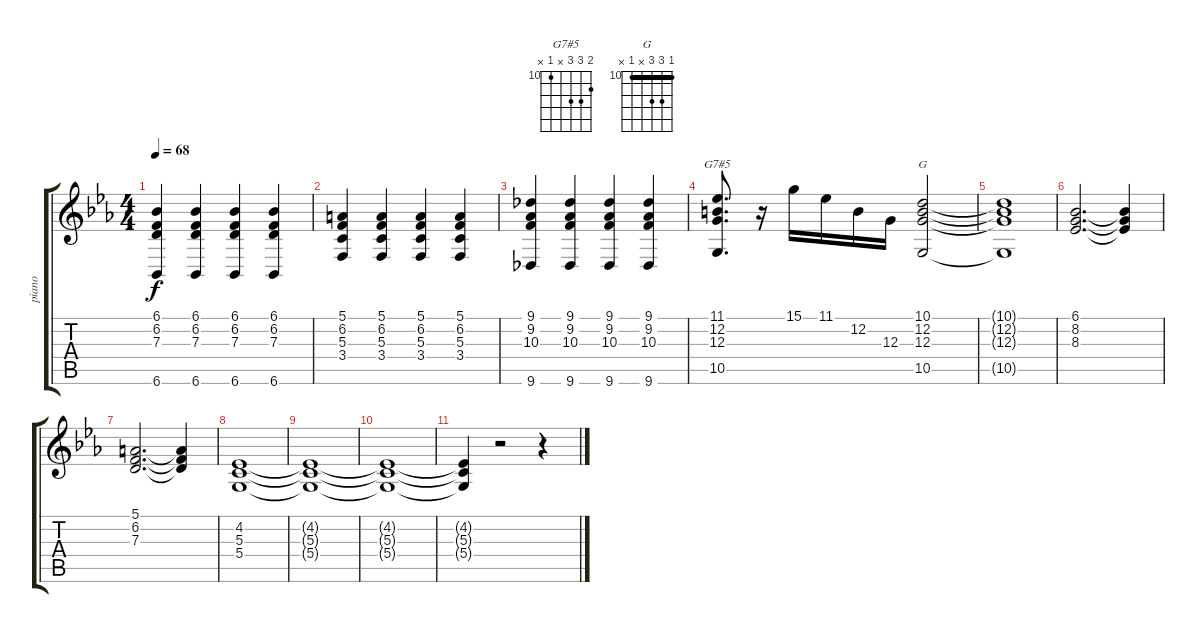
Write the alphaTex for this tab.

\track ("piano" "piano") {instrument acousticgrandpiano}
\staff {score tabs}
\tuning (E4 B3 G3 D3 A2 E2) {hide}
\chord ("G7#5" 11 12 12 x 10 x) {firstfret 10}
\chord ("G" 10 12 12 x 10 x) {firstfret 10 barre 10}
\ts (4 4)
\tempo 68
\clef g2
\ks cminor
(6.1 6.2 7.3 6.6).4{dy f} (6.1 6.2 7.3 6.6).4 (6.1 6.2 7.3 6.6).4 (6.1 6.2 7.3 6.6).4 |
(5.1 6.2 5.3 3.4).4 (5.1 6.2 5.3 3.4).4 (5.1 6.2 5.3 3.4).4 (5.1 6.2 5.3 3.4).4 |
(9.1 9.2 10.3 9.6).4 (9.1 9.2 10.3 9.6).4 (9.1 9.2 10.3 9.6).4 (9.1 9.2 10.3 9.6).4 |
(11.1 12.2 12.3 10.5).8{d ch "G7#5"} r.16 15.1.16 11.1.16 12.2.16 12.3.16 (10.1 12.2 12.3 10.5).2{ch "G"} |
(10.1{t} 12.2{t} 12.3{t} 10.5{t}).1 |
(6.1 8.2 8.3).2{d} (6.1{t} 8.2{t} 8.3{t}).4 |
(5.1 6.2 7.3).2{d} (5.1{t} 6.2{t} 7.3{t}).4 |
(4.2 5.3 5.4).1 |
(4.2{t} 5.3{t} 5.4{t}).1 |
(4.2{t} 5.3{t} 5.4{t}).1 |
(4.2{t} 5.3{t} 5.4{t}).4 r.2 r.4
